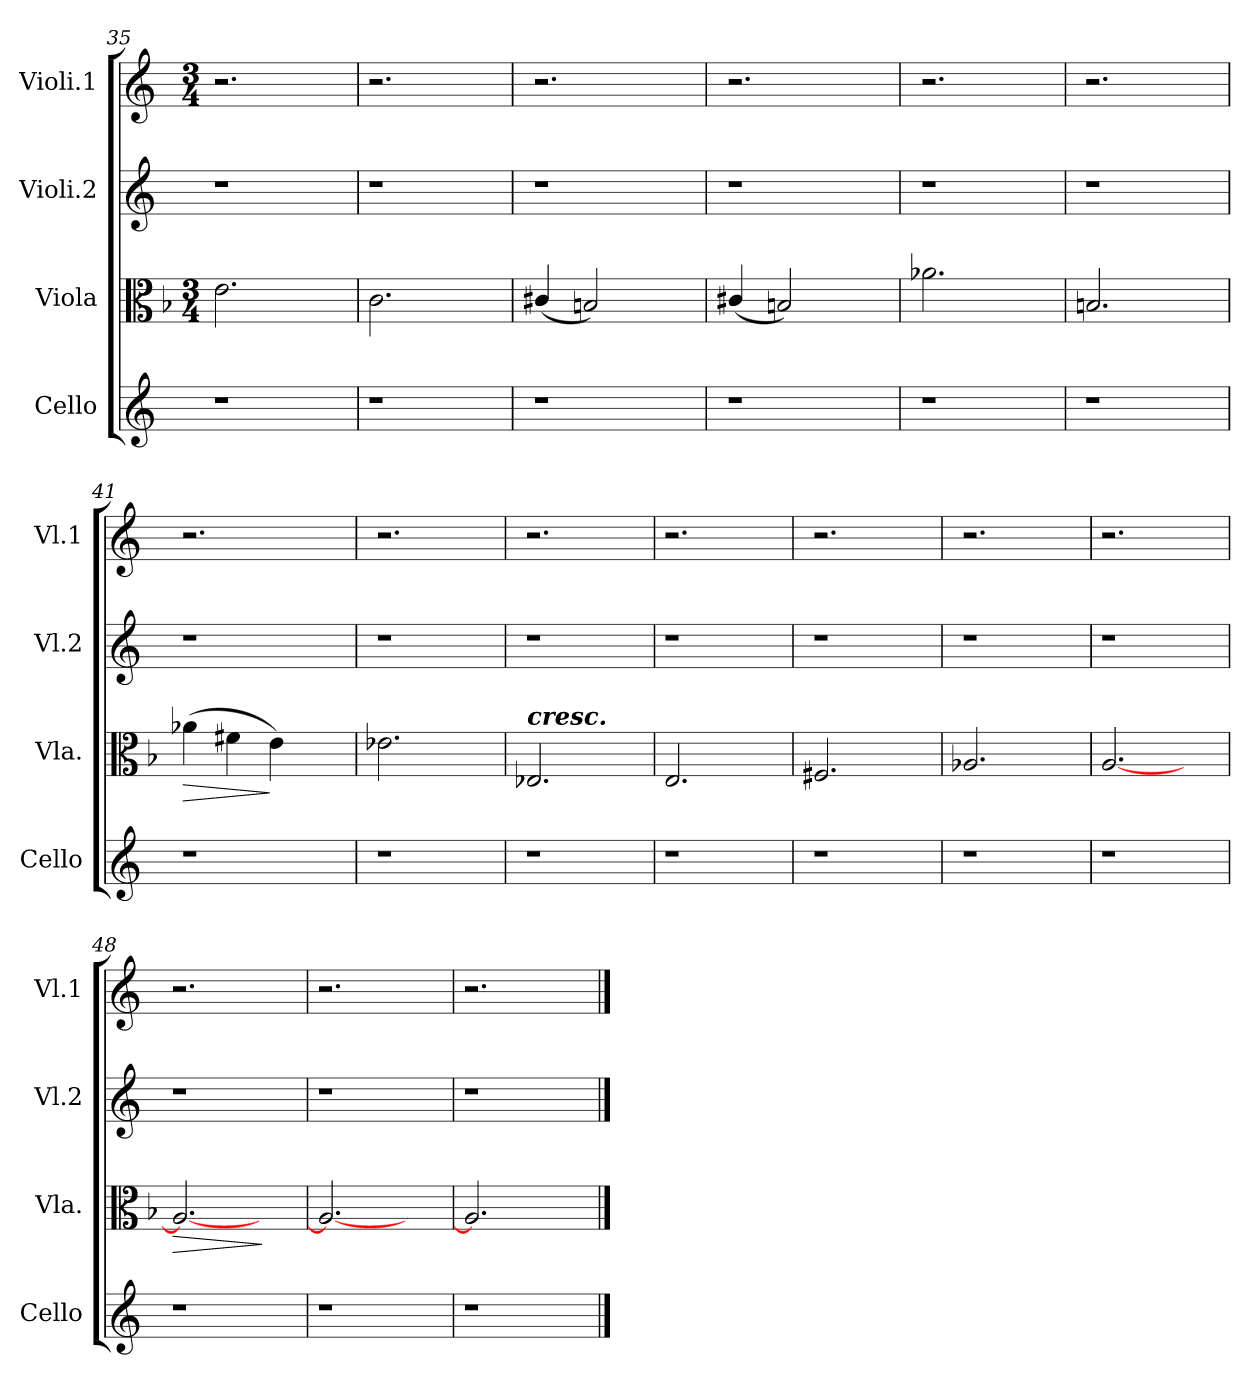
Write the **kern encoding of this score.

**kern	**kern	**dynam	**kern	**kern
*part4	*part3	*part3	*part2	*part1
*staff4	*staff3	*staff3	*staff2	*staff1
*I"Cello	*I"Viola	*	*I"Violi.2	*I"Violi.1
*I'Cello	*I'Vla.	*	*I'Vl.2	*I'Vl.1
!!LO:LB:g=z
*clefG2	*clefC3	*	*clefG2	*clefG2
*k[]	*k[b-]	*	*k[]	*k[]
*	*M3/4	*	*	*M3/4
=35	=35	=35	=35	=35
1r	2.e\	.	1r	2.r
.	4ryy	.	.	4ryy
=36	=36	=36	=36	=36
1r	2.c\	.	1r	2.r
.	4ryy	.	.	4ryy
=37	=37	=37	=37	=37
1r	(4c#X/	.	1r	2.r
.	2Bn/)	.	.	.
.	4ryy	.	.	4ryy
=38	=38	=38	=38	=38
1r	(4c#X/	.	1r	2.r
.	2Bn/)	.	.	.
.	4ryy	.	.	4ryy
=39	=39	=39	=39	=39
1r	2.a-X\	.	1r	2.r
.	4ryy	.	.	4ryy
!!LO:PB:g=z
=40	=40	=40	=40	=40
1r	2.Bn/	.	1r	2.r
.	4ryy	.	.	4ryy
=41	=41	=41	=41	=41
!	!	!LO:HP:b	!	!
1r	(4a-X\	>	1r	2.r
.	4f#X\	.	.	.
.	4e\)	]	.	.
.	4ryy	.	.	4ryy
=42	=42	=42	=42	=42
1r	2.e-X\	.	1r	2.r
.	4ryy	.	.	4ryy
=43	=43	=43	=43	=43
!	!LO:TX:a:Bi:t=cresc.	!	!	!
1r	2.E-X/	.	1r	2.r
.	4ryy	.	.	4ryy
=44	=44	=44	=44	=44
1r	2.E/	.	1r	2.r
.	4ryy	.	.	4ryy
!!LO:LB:g=z
=45	=45	=45	=45	=45
1r	2.F#X/	.	1r	2.r
.	4ryy	.	.	4ryy
=46	=46	=46	=46	=46
1r	2.A-X/	.	1r	2.r
.	4ryy	.	.	4ryy
=47	=47	=47	=47	=47
1r	[2.A/	.	1r	2.r
.	4ryy	.	.	4ryy
=48	=48	=48	=48	=48
!	!	!LO:HP:b	!	!
1r	2.A/_	>	1r	2.r
.	4ryy	]	.	4ryy
=49	=49	=49	=49	=49
1r	2.A/_	.	1r	2.r
.	4ryy	.	.	4ryy
=50	=50	=50	=50	=50
1r	2.A/]	.	1r	2.r
.	4ryy	.	.	4ryy
==	==	==	==	==
*-	*-	*-	*-	*-
